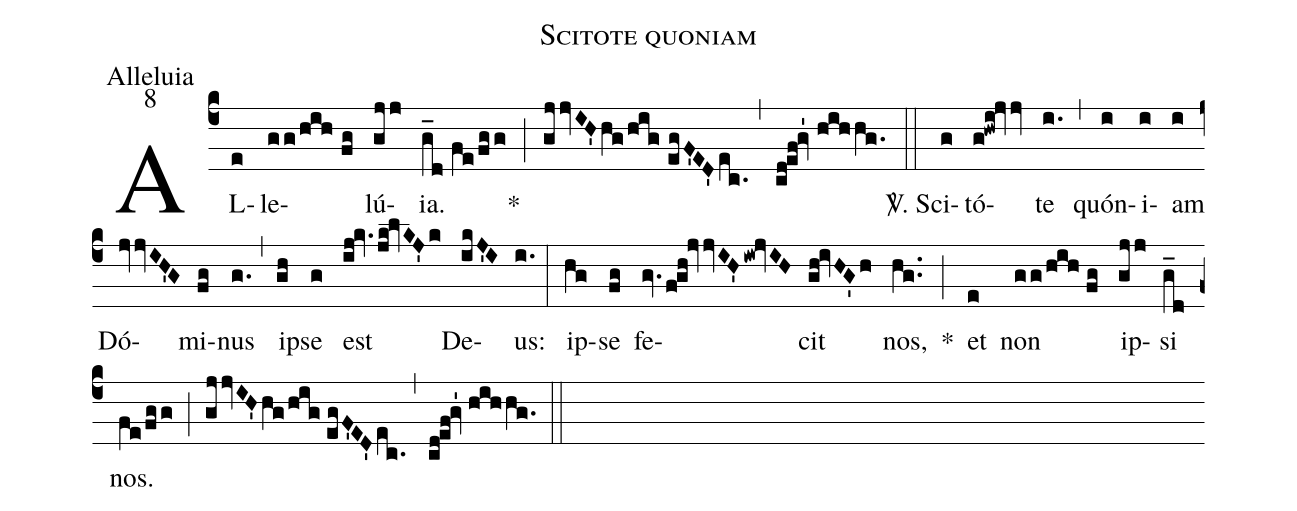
name: Scitote quoniam;
office-part: Alleluia;
mode: 8;
%%
(c4) AL(e)le(gg/hih//fg)lú(gjj)ia.(g_d//fe/fgg) ~~~*(;) (gjjvIH'hg/hig//egF'ED'ec.) (,) (cd!ef!gv'1//hihhg.) (::)
<sp>V/</sp>. Sci(g)tó(g!hwi!jvv)te(i.) (,) quón(i)i(i)am(i) Dó(jvvIH'G)mi(fg)nus(g.) (,) ip(gh)se(g) est(ij!kv.jk!lvKJ'k) De(ikJ'I)us:(i.) (:)
ip(hg)se(fg) fe(gv.f!gh!jvvIH'iw!jvIH)cit(gh!ivHG'h) nos,(hg..) *(;) et(e) non(gg/hih//fg) ip(gjj)si(g_d) nos.(fe/fgg) (;) (gjjvIH'hg/hig//egF'ED'ec.) (,) (cd!ef!gv'1//hihhg.) (::)
